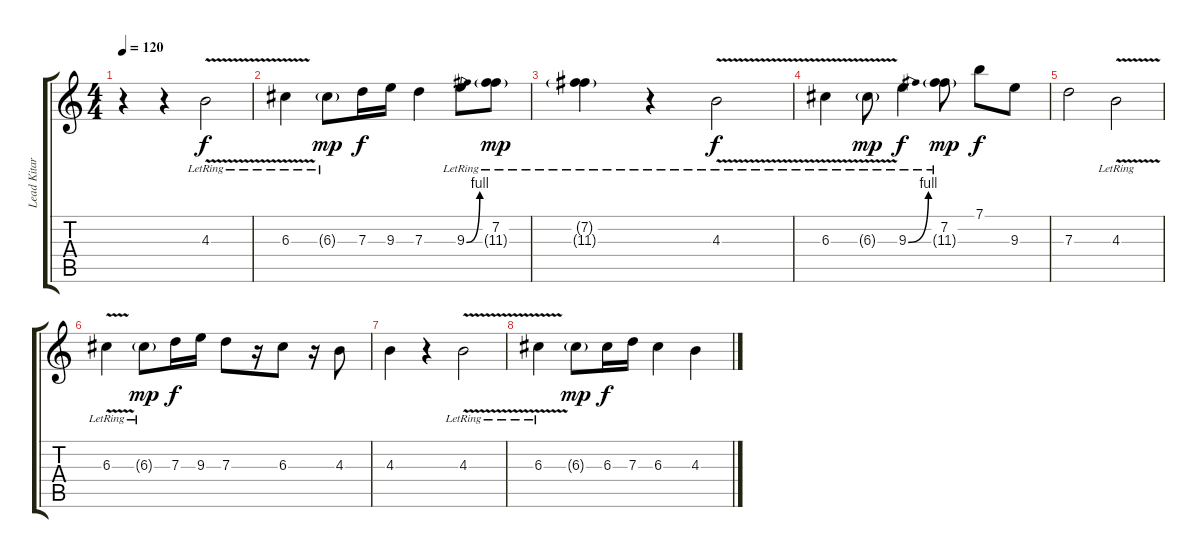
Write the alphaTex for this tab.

\track ("Lead Kitara" "Lead Kitar") {instrument overdrivenguitar}
\staff {score tabs}
\tuning (E4 B3 G3 D3 A2 E2) {hide}
\ts (4 4)
\tempo 120
\clef g2
\ks c
r.4{dy mp} r.4 4.3{v lr}.2{dy f} |
6.3{v lr}.4 6.3{g lr}.8{dy mp} 7.3.16{dy f} 9.3.16 7.3.4 9.3{be (bend 0 0 60 4) lr}.8 (7.2{lr} 11.3{g lr}).8{dy mp} |
(7.2{g lr} 11.3{g lr}).4 r.4 4.3{v lr}.2{dy f} |
6.3{v lr}.4 6.3{v g lr}.8{dy mp} 9.3{be (bend 0 0 60 4) lr}.4{dy f} (7.2{lr} 11.3{g lr}).8{dy mp} 7.1.8{dy f} 9.3.8 |
7.3.2 4.3{v lr}.2 |
6.3{v lr}.4 6.3{g lr}.8{dy mp} 7.3.16{dy f} 9.3.16 7.3.8 r.16 6.3.8 r.16 4.3.8 |
4.3.4 r.4 4.3{v lr}.2 |
6.3{v lr}.4 6.3{g}.8{dy mp} 6.3.16{dy f} 7.3.16 6.3.4 4.3.4
